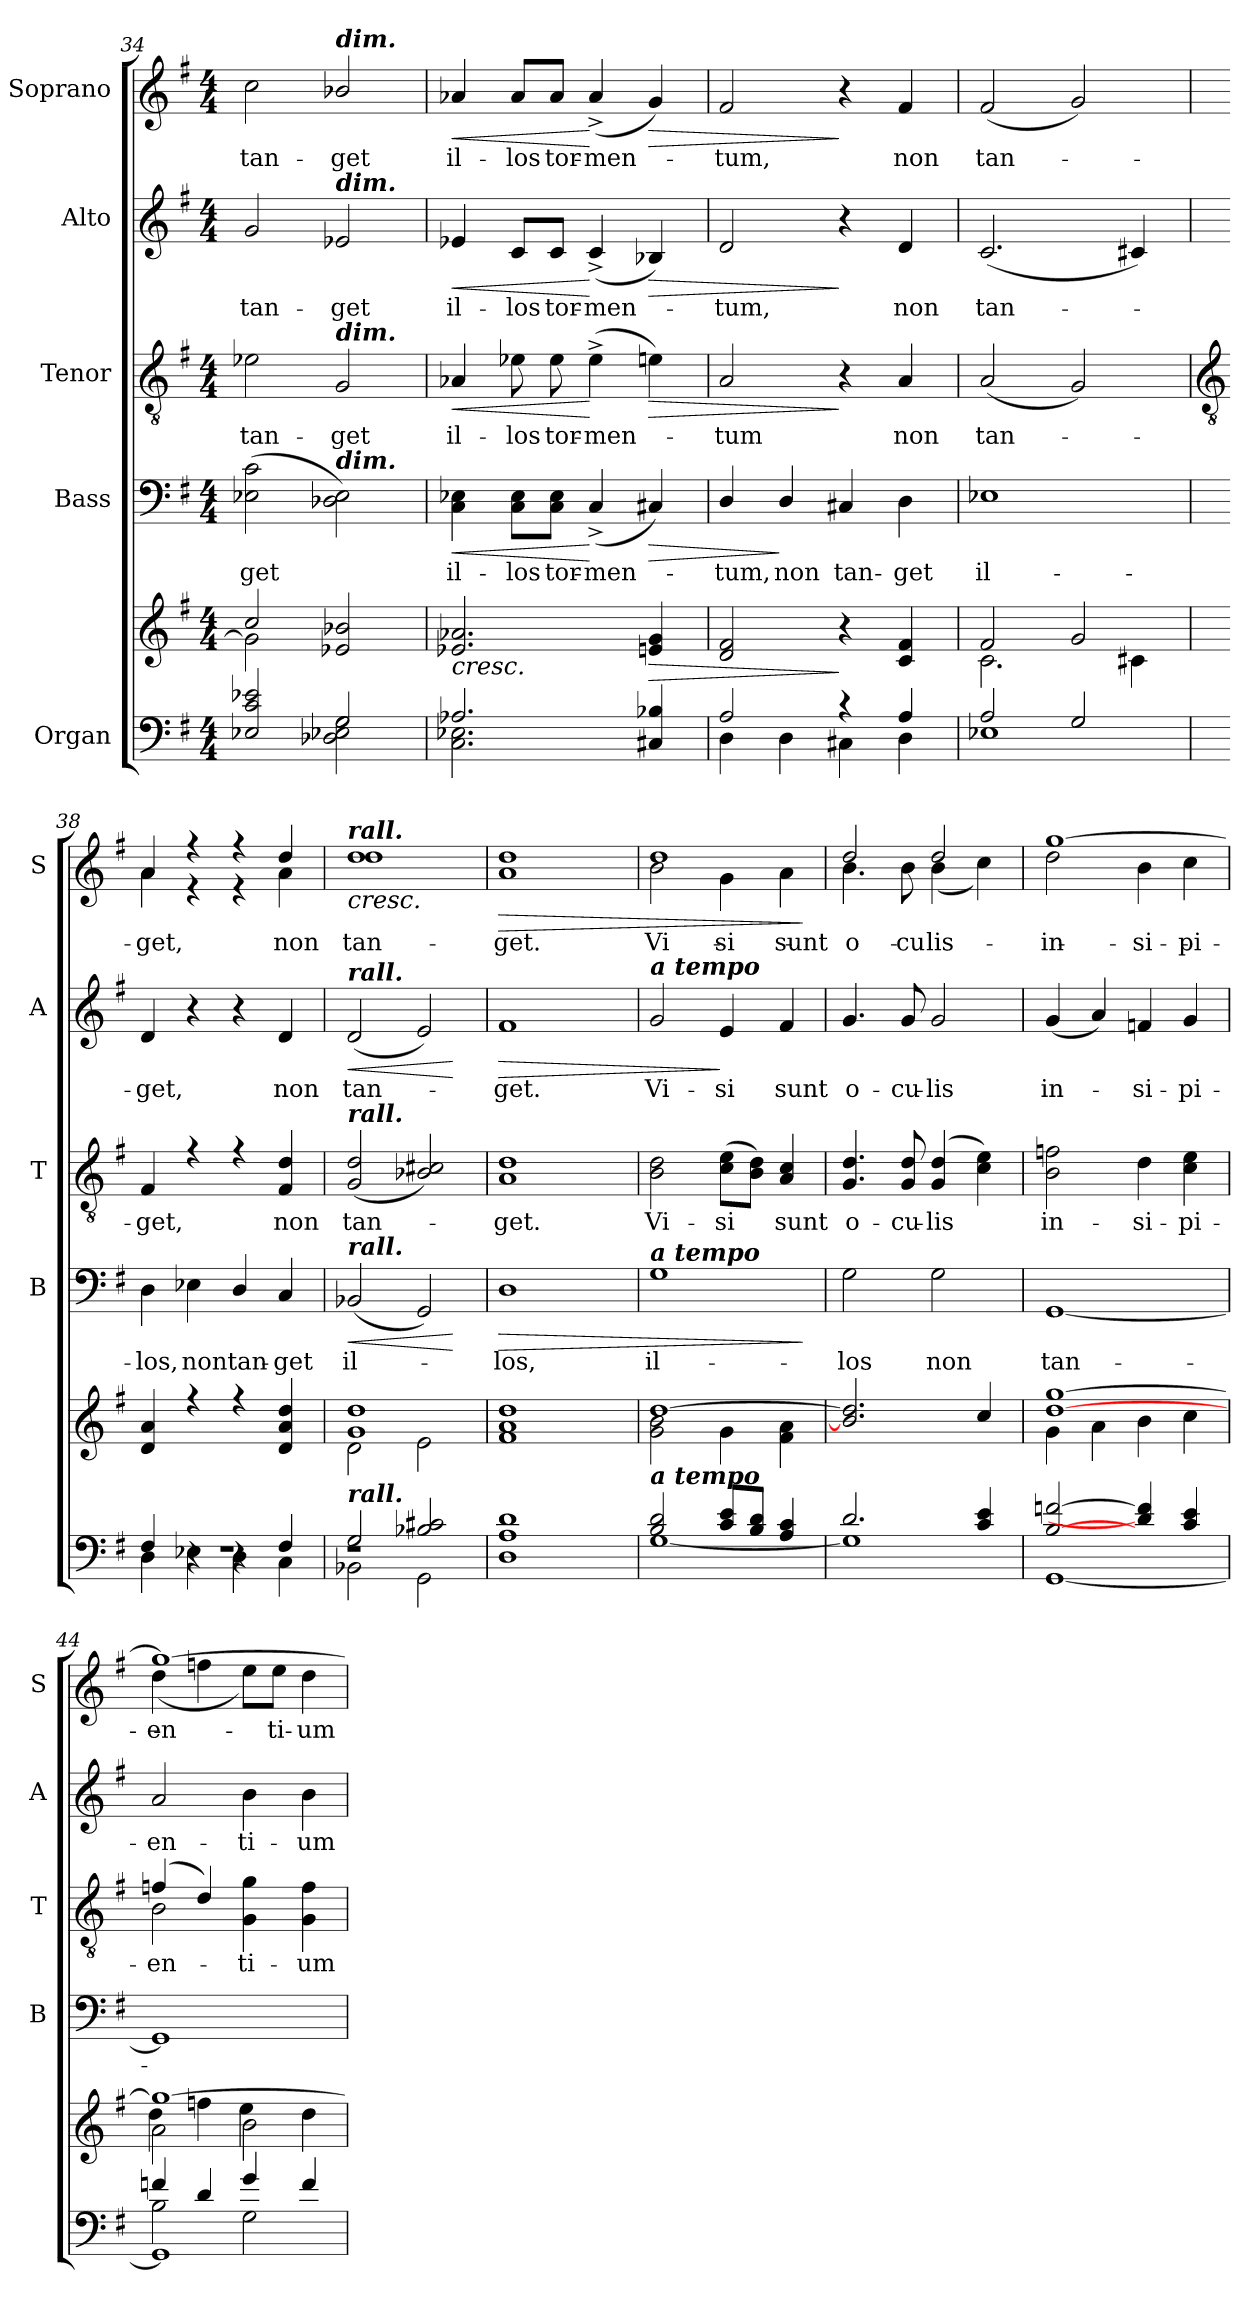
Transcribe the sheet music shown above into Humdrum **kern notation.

**kern	**kern	**dynam	**kern	**text	**dynam	**kern	**text	**dynam	**kern	**text	**dynam	**kern	**text	**dynam
*part5	*part5	*part5	*part4	*part4	*part4	*part3	*part3	*part3	*part2	*part2	*part2	*part1	*part1	*part1
*staff6	*staff5	*staff5/6	*staff4	*staff4	*staff4	*staff3	*staff3	*staff3	*staff2	*staff2	*staff2	*staff1	*staff1	*staff1
*I"Organ	*	*	*I"Bass	*	*	*I"Tenor	*	*	*I"Alto	*	*	*I"Soprano	*	*
*	*	*	*I'B	*	*	*I'T	*	*	*I'A	*	*	*I'S	*	*
*clefF4	*clefG2	*	*clefF4	*	*	*clefGv2	*	*	*clefG2	*	*	*clefG2	*	*
*k[f#]	*k[f#]	*	*k[f#]	*	*	*k[f#]	*	*	*k[f#]	*	*	*k[f#]	*	*
*G:	*G:	*	*G:	*	*	*G:	*	*	*G:	*	*	*G:	*	*
*M4/4	*M4/4	*	*M4/4	*	*	*M4/4	*	*	*M4/4	*	*	*M4/4	*	*
=34	=34	=34	=34	=34	=34	=34	=34	=34	=34	=34	=34	=34	=34	=34
*^	*^	*	*	*	*	*	*	*	*	*	*	*	*	*
!	!	!	!	!	!	!LO:LY:b	!	!	!LO:LY:b	!	!	!LO:LY:b	!	!	!LO:LY:b	!
2E-X/ 2c/ 2e-X/	2ryy	2cc/	2g\]	.	(>2E-X 2c	get	.	2e-X	tan-	.	2g	tan-	.	2cc	tan-	.
!	!	!	!	!	!	!	!	!	!	!	!	!	!	!LO:TX:a:Bi:t=dim.	!	!
!	!	!	!	!	!	!	!	!	!	!	!LO:TX:a:Bi:t=dim.	!	!	!	!	!
!	!	!	!	!	!	!	!	!LO:TX:a:Bi:t=dim.	!	!	!	!	!	!	!	!
!	!	!	!	!	!LO:TX:a:Bi:t=dim.	!	!	!	!	!	!	!	!	!	!	!
!	!	!	!	!	!	!	!	!	!LO:LY:b	!	!	!LO:LY:b	!	!	!LO:LY:b	!
2G/	2D-X\ 2E-X\ 2G\	2e-X/ 2b-X/	2ryy	.	2D-X 2E-)	.	.	2G	-get	.	2e-X	-get	.	2b-X/	-get	.
=35	=35	=35	=35	=35	=35	=35	=35	=35	=35	=35	=35	=35	=35	=35	=35	=35
!	!	!	!	!LO:HP:b	!	!LO:LY:b	!LO:HP:b	!	!LO:LY:b	!LO:HP:b	!	!LO:LY:b	!LO:HP:b	!	!LO:LY:b	!LO:HP:b
2.A-X/	2.C\ 2.E-X\	2.e-X/ 2.a-X/	2ryy	<	4C 4E-X	il-	<	4A-X	il-	<	4e-X	il-	<	4a-X	il-	<
!	!	!	!	!	!	!LO:LY:b	!	!	!LO:LY:b	!	!	!LO:LY:b	!	!	!LO:LY:b	!
.	.	.	.	.	8C\ 8E-\L	-los	.	8e-X	-los	.	8c/L	-los	.	8a-/L	-los	.
!	!	!	!	!	!	!LO:LY:b	!	!	!LO:LY:b	!	!	!LO:LY:b	!	!	!LO:LY:b	!
.	.	.	.	.	8C\ 8E-\J	tor-	.	8e-	tor-	.	8c/J	tor-	.	8a-/J	tor-	.
!	!	!	!	!	!	!LO:LY:b	!	!	!LO:LY:b	!	!	!LO:LY:b	!	!	!LO:LY:b	!
.	.	.	2ryy	.	(<4C^	-men-	[	(>4e-^	-men-	[	(<4c^	-men-	[	(<4a-^	-men-	[
!	!	!	!	!LO:HP:b	!	!	!LO:HP:b	!	!	!LO:HP:b	!	!	!LO:HP:b	!	!	!LO:HP:b
4C#X/ 4B-X/	4ryy	4en/ 4g/	.	>	4C#X)	.	>	4en)	.	>	4B-X)	.	>	4g)	.	>
*v	*v	*	*	*	*	*	*	*	*	*	*	*	*	*	*	*
*	*v	*v	*	*	*	*	*	*	*	*	*	*	*	*	*
.	.	[	.	.	.	.	.	.	.	.	.	.	.	.
=36	=36	=36	=36	=36	=36	=36	=36	=36	=36	=36	=36	=36	=36	=36
*^	*^	*	*	*	*	*	*	*	*	*	*	*	*	*
!	!	!	!	!	!	!LO:LY:b	!	!	!LO:LY:b	!	!	!LO:LY:b	!	!	!LO:LY:b	!
2A/	4D\	2d/ 2f#/	2ryy	.	4D/	tum,	.	2A	tum	.	2d	tum,	.	2f#	tum,	.
!	!	!	!	!	!	!LO:LY:b	!	!	!	!	!	!	!	!	!	!
.	4D\	.	.	.	4D/	non	]	.	.	.	.	.	.	.	.	.
!	!	!	!	!	!	!LO:LY:b	!	!	!	!	!	!	!	!	!	!
4r	4C#X\	4r	2ryy	]	4C#X	tan-	.	4r	.	]	4r	.	]	4r	.	]
!	!	!	!	!	!	!LO:LY:b	!	!	!LO:LY:b	!	!	!LO:LY:b	!	!	!LO:LY:b	!
4A/	4D\	4c/ 4f#/	.	.	4D	-get	.	4A	non	.	4d	non	.	4f#	non	.
=37	=37	=37	=37	=37	=37	=37	=37	=37	=37	=37	=37	=37	=37	=37	=37	=37
!	!	!	!	!	!	!LO:LY:b	!	!	!LO:LY:b	!	!	!LO:LY:b	!	!	!LO:LY:b	!
2A/	1E-X\	2f#/	2.c\	.	1E-X	il-	.	(<2A	tan-	.	(<2.c	tan-	.	(<2f#	tan-	.
2G/	.	2g/	.	.	.	.	.	2G)	.	.	.	.	.	2g)	.	.
.	.	.	4c#X\	.	.	.	.	.	.	.	4c#X)	.	.	.	.	.
*v	*v	*	*	*	*	*	*	*	*	*	*	*	*	*	*	*
*	*v	*v	*	*	*	*	*	*	*	*	*	*	*	*	*
!!LO:LB:g=z
=38	=38	=38	=38	=38	=38	=38	=38	=38	=38	=38	=38	=38	=38	=38
*	*	*	*	*	*	*clefGv2	*	*	*	*	*	*	*	*
*^	*^	*	*	*	*	*	*	*	*	*	*	*	*	*
*	*^	*	*^	*	*	*	*	*	*	*	*	*	*	*	*	*
!	!	!	!	!	!	!	!	!LO:LY:b	!	!	!LO:LY:b	!	!	!LO:LY:b	!	!	!LO:LY:a	!
*	*	*	*	*	*	*	*	*	*	*^	*	*	*	*	*	*^	*	*
!	!	!	!	!	!	!	!	!	!	!	!	!	!	!	!	!	!	!	!LO:LY:b	!
4F#/	4D\	1r	4d/ 4a/	2ryy	1ryy	.	4D	-los,	.	4F#/	1ryy	get,	.	4d	get,	.	4a/	4a\	get,	.
!	!	!	!	!	!	!	!	!LO:LY:b	!	!	!	!	!	!	!	!	!	!	!	!
4r	4E-X\	.	4r	.	.	.	4E-X	non	.	4r	.	.	.	4r	.	.	4r	4r	.	.
!	!	!	!	!	!	!	!	!LO:LY:b	!	!	!	!	!	!	!	!	!	!	!	!
4r	4D\	.	4r	2ryy	.	.	4D/	tan-	.	4r	.	.	.	4r	.	.	4r	4r	.	.
!	!	!	!	!	!	!	!	!LO:LY:b	!	!	!	!LO:LY:b	!	!	!LO:LY:b	!	!	!	!LO:LY:a	!
!	!	!	!	!	!	!	!	!	!	!	!	!	!	!	!	!	!	!	!LO:LY:b	!
4F#/	4C\	.	4d/ 4a/ 4dd/	.	.	.	4C	-get	.	4F#/ 4d/	.	non	.	4d	non	.	4dd/	4a\	non	.
=39	=39	=39	=39	=39	=39	=39	=39	=39	=39	=39	=39	=39	=39	=39	=39	=39	=39	=39	=39	=39
!	!	!	!	!	!	!	!	!	!	!	!	!	!	!	!	!	!LO:TX:a:Bi:t=rall.	!	!	!
!	!	!	!	!	!	!	!	!	!	!	!	!	!	!LO:TX:a:Bi:t=rall.	!	!	!	!	!	!
!	!	!	!	!	!	!	!	!	!	!LO:TX:a:Bi:t=rall.	!	!	!	!	!	!	!	!	!	!
!	!	!	!	!	!	!	!LO:TX:a:Bi:t=rall.	!	!	!	!	!	!	!	!	!	!	!	!	!
!LO:TX:a:Bi:t=rall.	!	!	!	!	!	!	!	!	!	!	!	!	!	!	!	!	!	!	!	!
!	!	!	!	!	!	!LO:HP:b	!	!LO:LY:b	!LO:HP:b	!	!	!LO:LY:b	!LO:HP:b	!	!LO:LY:b	!LO:HP:b	!	!	!LO:LY:a	!LO:HP:b
!	!	!	!	!	!	!	!	!	!	!	!	!	!	!	!	!	!	!	!LO:LY:b	!
2G/	2BB-X\	1r	1g/ 1dd/	2d\	1ryy	<	(<2BB-X	il-	<	(>2G/ 2d/	1ryy	tan-	<	(<2d	tan-	<	1dd/	1dd\	-tan-	<
2B-X/ 2c#X/	2GG\	.	.	2e\	.	.	2GG)	.	.	2B-X/ 2c#X/)	.	.	.	2e)	.	.	.	.	.	.
*v	*v	*v	*	*	*	*	*	*	*	*v	*v	*	*	*	*	*	*v	*v	*	*
*	*v	*v	*v	*	*	*	*	*	*	*	*	*	*	*	*	*
.	.	[	.	.	[	.	.	[	.	.	[	.	.	.
=40	=40	=40	=40	=40	=40	=40	=40	=40	=40	=40	=40	=40	=40	=40
*^	*^	*	*	*	*	*	*	*	*	*	*	*	*	*
*	*^	*	*^	*	*	*	*	*	*	*	*	*	*	*	*	*
!	!	!	!	!	!	!	!	!LO:LY:b	!LO:HP:b	!	!LO:LY:b	!LO:HP:b	!	!LO:LY:b	!LO:HP:b	!	!LO:LY:a	!LO:HP:b
*	*	*	*	*	*	*	*	*	*	*^	*	*	*	*	*	*^	*	*
!	!	!	!	!	!	!	!	!	!	!	!	!	!	!	!	!	!	!	!LO:LY:b	!
1A/ 1d/	1D\	2ryy	1f#/ 1dd/	1a\	2ryy	.	1D	los,	>	1A/ 1d/	1ryy	get.	>	1f#	get.	>	1dd/	1a\	get.	>
.	.	2ryy	.	.	2ryy	.	.	.	.	.	.	.	.	.	.	.	.	.	.	.
*v	*v	*v	*	*	*	*	*	*	*	*v	*v	*	*	*	*	*	*v	*v	*	*
*	*v	*v	*v	*	*	*	*	*	*	*	*	*	*	*	*	*
.	.	.	.	.	.	.	.	.	.	.	.	.	.	[
=41	=41	=41	=41	=41	=41	=41	=41	=41	=41	=41	=41	=41	=41	=41
*^	*^	*	*	*	*	*	*	*	*	*	*	*	*	*
*	*^	*	*^	*	*	*	*	*	*	*	*	*	*	*	*	*
!	!	!	!	!	!	!	!	!	!	!	!	!	!	!	!	!LO:TX:a:Bi:t=a tempo	!	!
!	!	!	!	!	!	!	!	!	!	!	!	!	!LO:TX:a:Bi:t=a tempo	!	!	!	!	!
!	!	!	!	!	!	!	!	!	!	!LO:TX:a:Bi:t=a tempo	!	!	!	!	!	!	!	!
!	!	!	!	!	!	!	!LO:TX:a:Bi:t=a tempo	!	!	!	!	!	!	!	!	!	!	!
!LO:TX:a:Bi:t=a tempo	!	!	!	!	!	!	!	!	!	!	!	!	!	!	!	!	!	!
!	!	!	!	!	!	!	!	!LO:LY:b	!	!	!LO:LY:b	!	!	!LO:LY:b	!	!	!LO:LY:a	!
*	*	*	*	*	*	*	*	*	*	*^	*	*	*	*	*	*^	*	*
!	!	!	!	!	!	!	!	!	!	!	!	!	!	!	!	!	!	!	!LO:LY:b	!
2B/ 2d/	[1G\	2ryy	[1dd/	2g\ 2b\	2ryy	.	1G	il-	.	2B\ 2d\	2ryy	Vi-	.	2g	Vi-	.	1dd/	2b\	-Vi-	.
!	!	!	!	!	!	!	!	!	!	!	!	!LO:LY:b	!	!	!LO:LY:b	!	!	!	!LO:LY:b	!
8c/ 8e/L	.	2ryy	.	4g\	2ryy	.	.	.	.	(>8c\ 8e\L	2ryy	-si	]	4e	-si	]	.	4g\	-si	.
8B/ 8d/J	.	.	.	.	.	.	.	.	.	8B\ 8d\J)	.	.	.	.	.	.	.	.	.	.
!	!	!	!	!	!	!	!	!	!	!	!	!LO:LY:b	!	!	!LO:LY:b	!	!	!	!LO:LY:b	!
4A/ 4c/	.	.	.	4f#\ 4a\	.	.	.	.	.	4A/ 4c/	.	sunt	.	4f#	sunt	.	.	4a\	sunt	.
*v	*v	*v	*	*	*	*	*	*	*	*v	*v	*	*	*	*	*	*v	*v	*	*
*	*v	*v	*v	*	*	*	*	*	*	*	*	*	*	*	*	*
.	.	.	.	.	]	.	.	.	.	.	.	.	.	]
=42	=42	=42	=42	=42	=42	=42	=42	=42	=42	=42	=42	=42	=42	=42
*^	*^	*	*	*	*	*	*	*	*	*	*	*	*	*
*	*^	*	*^	*	*	*	*	*	*	*	*	*	*	*	*	*
!	!	!	!	!	!	!	!	!LO:LY:b	!	!	!LO:LY:b	!	!	!LO:LY:b	!	!	!LO:LY:a	!
*	*	*	*	*	*	*	*	*	*	*^	*	*	*	*	*	*^	*	*
!	!	!	!	!	!	!	!	!	!	!	!	!	!	!	!	!	!	!	!LO:LY:b	!
2.d/	1G\]	2ryy	2.b/] 2.dd/]	2ryy	2ryy	.	2G	-los	.	4.G/ 4.d/	2ryy	o-	.	4.g	o-	.	2dd/	4.b\	o-	.
!	!	!	!	!	!	!	!	!	!	!	!	!LO:LY:b	!	!	!LO:LY:b	!	!	!	!LO:LY:b	!
.	.	.	.	.	.	.	.	.	.	8G/ 8d/	.	-cu-	.	8g	-cu-	.	.	8b\	-cu-	.
!	!	!	!	!	!	!	!	!LO:LY:b	!	!	!	!LO:LY:b	!	!	!LO:LY:b	!	!	!	!LO:LY:a	!
!	!	!	!	!	!	!	!	!	!	!	!	!	!	!	!	!	!	!	!LO:LY:b	!
.	.	2ryy	.	2ryy	2ryy	.	2G	non	.	(>4G/ 4d/	2ryy	-lis	.	2g	-lis	.	2dd/	(<4b\	-lis	.
4c/ 4e/	.	.	4cc/	.	.	.	.	.	.	4c\ 4e\)	.	.	.	.	.	.	.	4cc\)	.	.
=43	=43	=43	=43	=43	=43	=43	=43	=43	=43	=43	=43	=43	=43	=43	=43	=43	=43	=43	=43	=43
!	!	!	!	!	!	!	!	!LO:LY:b	!	!	!	!LO:LY:b	!	!	!LO:LY:b	!	!	!	!LO:LY:a	!
!	!	!	!	!	!	!	!	!	!	!	!	!	!	!	!	!	!	!	!LO:LY:b	!
[2B/ [2fn/	[1GG\	2ryy	[1dd/ [1gg/	4g\	2ryy	.	[1GG	tan-	.	2B\ 2fn\	2ryy	in-	.	(<4g	in-	.	[1gg/	2dd\	in-	.
.	.	.	.	4a\	.	.	.	.	.	.	.	.	.	4a)	.	.	.	.	.	.
!	!	!	!	!	!	!	!	!	!	!	!	!LO:LY:b	!	!	!LO:LY:b	!	!	!	!LO:LY:b	!
4d/] 4f/]	.	2ryy	.	4b\	2ryy	.	.	.	.	4d\	4ryy	-si-	.	4fn	si-	.	.	4b\	-si-	.
!	!	!	!	!	!	!	!	!	!	!	!	!LO:LY:b	!	!	!LO:LY:b	!	!	!	!LO:LY:b	!
4c/ 4e/	.	.	.	4cc\	.	.	.	.	.	4c\ 4e\	4ryy	-pi-	.	4g	-pi-	.	.	4cc\	-pi-	.
=44	=44	=44	=44	=44	=44	=44	=44	=44	=44	=44	=44	=44	=44	=44	=44	=44	=44	=44	=44	=44
!	!	!	!	!	!	!	!	!	!	!	!	!LO:LY:b	!	!	!LO:LY:b	!	!	!	!LO:LY:b	!
4fn/	1GG\]	2B\	1gg/_	2a\	4dd\	.	1GG]	.	.	(>4fn/	2B\	-en-	.	2a	-en-	.	1gg/_	(<4dd\	-en-	.
4d/	.	.	.	.	4ffn\	.	.	.	.	4d/)	.	.	.	.	.	.	.	4ffn\	.	.
!	!	!	!	!	!	!	!	!	!	!	!	!LO:LY:b	!	!	!LO:LY:b	!	!	!	!	!
4g/	.	2G\	.	2b\	4ee\	.	.	.	.	4G\ 4g\	2ryy	ti-	.	4b	-ti-	.	.	8ee\L)	.	.
!	!	!	!	!	!	!	!	!	!	!	!	!	!	!	!	!	!	!	!LO:LY:b	!
.	.	.	.	.	.	.	.	.	.	.	.	.	.	.	.	.	.	8ee\J	ti-	.
!	!	!	!	!	!	!	!	!	!	!	!	!LO:LY:b	!	!	!LO:LY:b	!	!	!	!LO:LY:b	!
4f/	.	.	.	.	4dd\	.	.	.	.	4G\ 4f\	.	-um	.	4b	-um	.	.	4dd\	-um	.
*v	*v	*v	*	*	*	*	*	*	*	*v	*v	*	*	*	*	*	*v	*v	*	*
*	*v	*v	*v	*	*	*	*	*	*	*	*	*	*	*	*	*
=	=	=	=	=	=	=	=	=	=	=	=	=	=	=
*-	*-	*-	*-	*-	*-	*-	*-	*-	*-	*-	*-	*-	*-	*-
